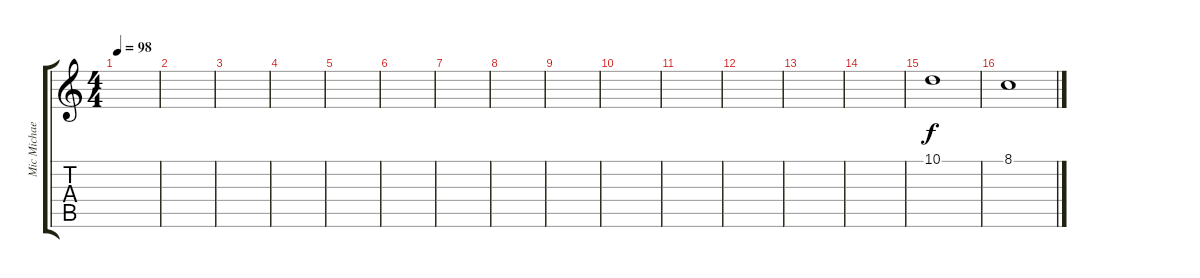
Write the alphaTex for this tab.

\track ("Mic Michaeli" "Mic Michae") {instrument whistle}
\staff {score tabs}
\tuning (E4 B3 G3 D3 A2 E2) {hide}
\ts (4 4)
\tempo 98
\clef g2
\ks c
|
|
|
|
|
|
|
|
|
|
|
|
|
|
10.1.1 |
8.1.1
